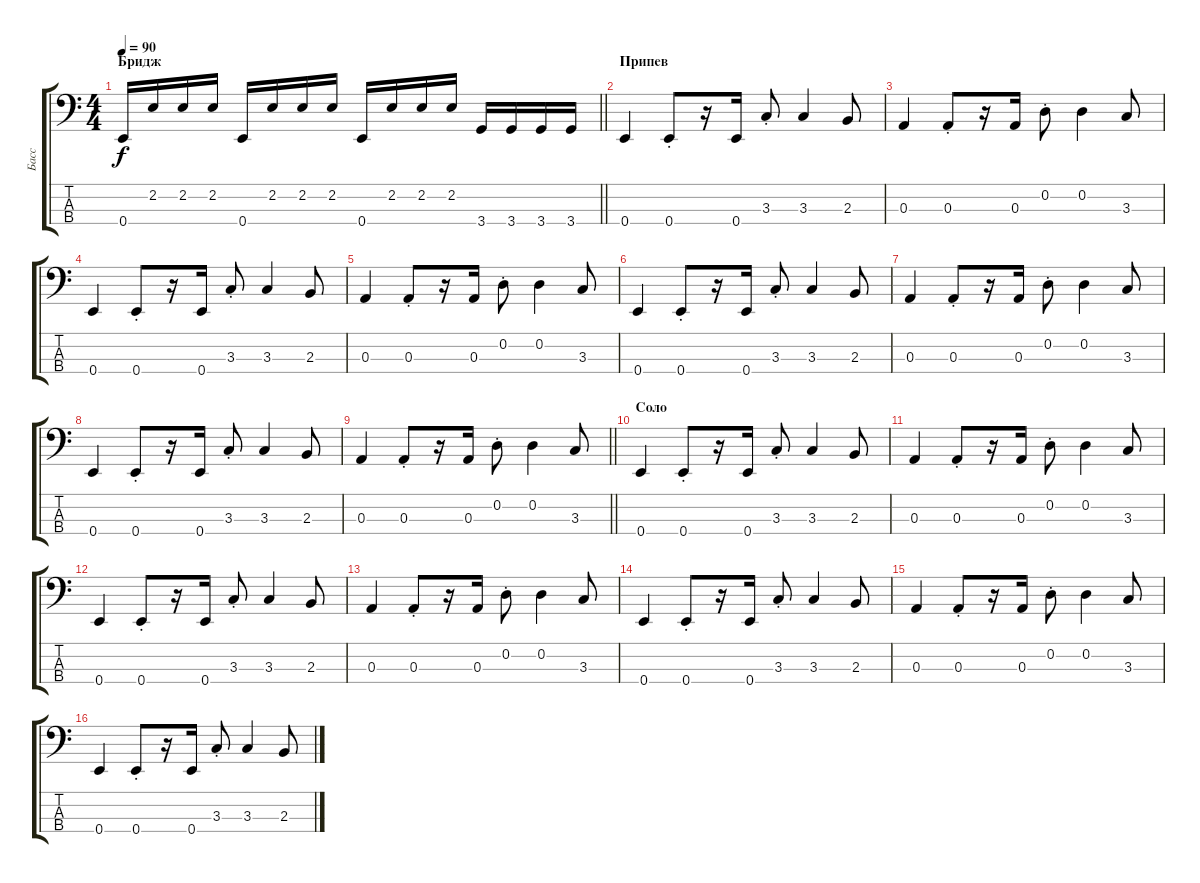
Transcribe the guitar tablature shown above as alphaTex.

\track ("Басс" "Басс") {instrument electricbasspick}
\staff {score tabs}
\tuning (G2 D2 A1 E1) {hide}
\ts (4 4)
\section ("" "Бридж")
\tempo 90
\clef f4
\barLineRight lightlight
\ks c
0.4.16{dy f} 2.2.16 2.2.16 2.2.16 0.4.16 2.2.16 2.2.16 2.2.16 0.4.16 2.2.16 2.2.16 2.2.16 3.4.16 3.4.16 3.4.16 3.4.16 |
\section ("" "Припев")
0.4.4 0.4{st}.8 r.16 0.4.16 3.3{st}.8 3.3.4 2.3.8 |
0.3.4 0.3{st}.8 r.16 0.3.16 0.2{st}.8 0.2.4 3.3.8 |
0.4.4 0.4{st}.8 r.16 0.4.16 3.3{st}.8 3.3.4 2.3.8 |
0.3.4 0.3{st}.8 r.16 0.3.16 0.2{st}.8 0.2.4 3.3.8 |
0.4.4 0.4{st}.8 r.16 0.4.16 3.3{st}.8 3.3.4 2.3.8 |
0.3.4 0.3{st}.8 r.16 0.3.16 0.2{st}.8 0.2.4 3.3.8 |
0.4.4 0.4{st}.8 r.16 0.4.16 3.3{st}.8 3.3.4 2.3.8 |
\barLineRight lightlight
0.3.4 0.3{st}.8 r.16 0.3.16 0.2{st}.8 0.2.4 3.3.8 |
\section ("" "Соло")
0.4.4 0.4{st}.8 r.16 0.4.16 3.3{st}.8 3.3.4 2.3.8 |
0.3.4 0.3{st}.8 r.16 0.3.16 0.2{st}.8 0.2.4 3.3.8 |
0.4.4 0.4{st}.8 r.16 0.4.16 3.3{st}.8 3.3.4 2.3.8 |
0.3.4 0.3{st}.8 r.16 0.3.16 0.2{st}.8 0.2.4 3.3.8 |
0.4.4 0.4{st}.8 r.16 0.4.16 3.3{st}.8 3.3.4 2.3.8 |
0.3.4 0.3{st}.8 r.16 0.3.16 0.2{st}.8 0.2.4 3.3.8 |
0.4.4 0.4{st}.8 r.16 0.4.16 3.3{st}.8 3.3.4 2.3.8
